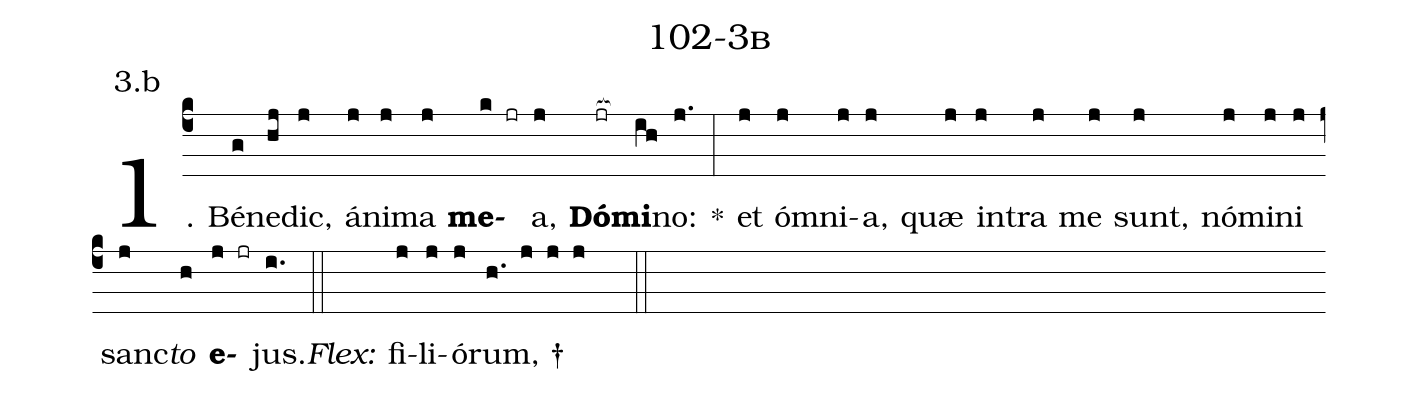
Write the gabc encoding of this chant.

name: 102-3b;
annotation: 3.b;
%%
(c4)1. Bé(g)ne(hj)dic,(j) á(j)ni(j)ma(j) <b>me</b>(k jr)a,(j) <b>Dó</b>(jr[ocb:1{])<b>mi</b>(ih[ocb:0}])no:(j.) *(:) et(j) óm(j)ni(j)a,(j) quæ(j) in(j)tra(j) me(j) sunt,(j) nó(j)mi(j)ni(j) sanc(j)<i>to</i>(h) <b>e</b>(j jr)jus.(i.) (::)
<i>Flex:</i>()  fi(j)li(j)ó(j)rum, †(h. j j j  ::)
